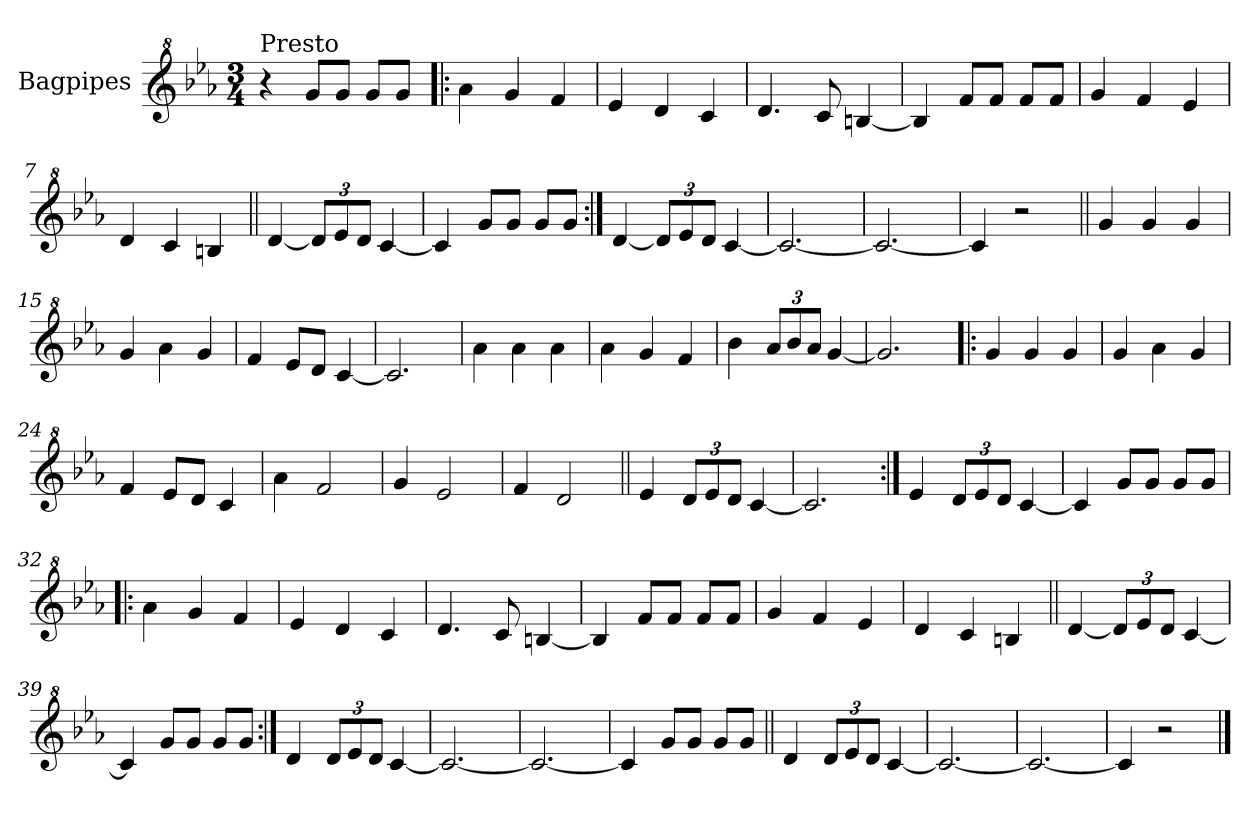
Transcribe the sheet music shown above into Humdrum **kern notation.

**kern
*part1
*staff1
*I"Bagpipes
*I'Bag
*clefG^2
*k[b-e-a-]
*E-:
*M3/4
=1
!LO:TX:a:t=Presto
4r
8gg/L
8gg/J
8gg/L
8gg/J
=2!|:
4aa-\
4gg/
4ff/
=3
4ee-/
4dd/
4cc/
=4
4.dd/
8cc/
[4bn/
=5
4b/]
8ff/L
8ff/J
8ff/L
8ff/J
=6
4gg/
4ff/
4ee-/
=7
4dd/
4cc/
4bn/
=8||
[4dd/
*Xbrackettup
12dd/L]
12ee-/
12dd/J
[4cc/
=9
4cc/]
8gg/L
8gg/J
8gg/L
8gg/J
!!LO:LB:g=z
=10:|!
[4dd/
12dd/L]
12ee-/
12dd/J
[4cc/
=11
2.cc/_
=12
2.cc/_
=13
4cc/]
2r
=14||
4gg/
4gg/
4gg/
=15
4gg/
4aa-\
4gg/
=16
4ff/
8ee-/L
8dd/J
[4cc/
=17
2.cc/]
=18
4aa-\
4aa-\
4aa-\
=19
4aa-\
4gg/
4ff/
=20
4bb-\
12aa-/L
12bb-/
12aa-/J
[4gg/
=21
2.gg/]
=22!|:
4gg/
4gg/
4gg/
!!LO:LB:g=z
=23
4gg/
4aa-\
4gg/
=24
4ff/
8ee-/L
8dd/J
4cc/
=25
4aa-\
2ff/
=26
4gg/
2ee-/
=27
4ff/
2dd/
=28||
4ee-/
12dd/L
12ee-/
12dd/J
[4cc/
=29
2.cc/]
=30:|!
4ee-/
12dd/L
12ee-/
12dd/J
[4cc/
=31
4cc/]
8gg/L
8gg/J
8gg/L
8gg/J
=32!|:
4aa-\
4gg/
4ff/
=33
4ee-/
4dd/
4cc/
!!LO:LB:g=z
=34
4.dd/
8cc/
[4bn/
=35
4b/]
8ff/L
8ff/J
8ff/L
8ff/J
=36
4gg/
4ff/
4ee-/
=37
4dd/
4cc/
4bn/
=38||
[4dd/
12dd/L]
12ee-/
12dd/J
[4cc/
=39
4cc/]
8gg/L
8gg/J
8gg/L
8gg/J
=40:|!
4dd/
12dd/L
12ee-/
12dd/J
[4cc/
=41
2.cc/_
=42
2.cc/_
=43
4cc/]
8gg/L
8gg/J
8gg/L
8gg/J
!!LO:LB:g=z
=44||
4dd/
12dd/L
12ee-/
12dd/J
[4cc/
=45
2.cc/_
=46
2.cc/_
=47
4cc/]
2r
==
*-
